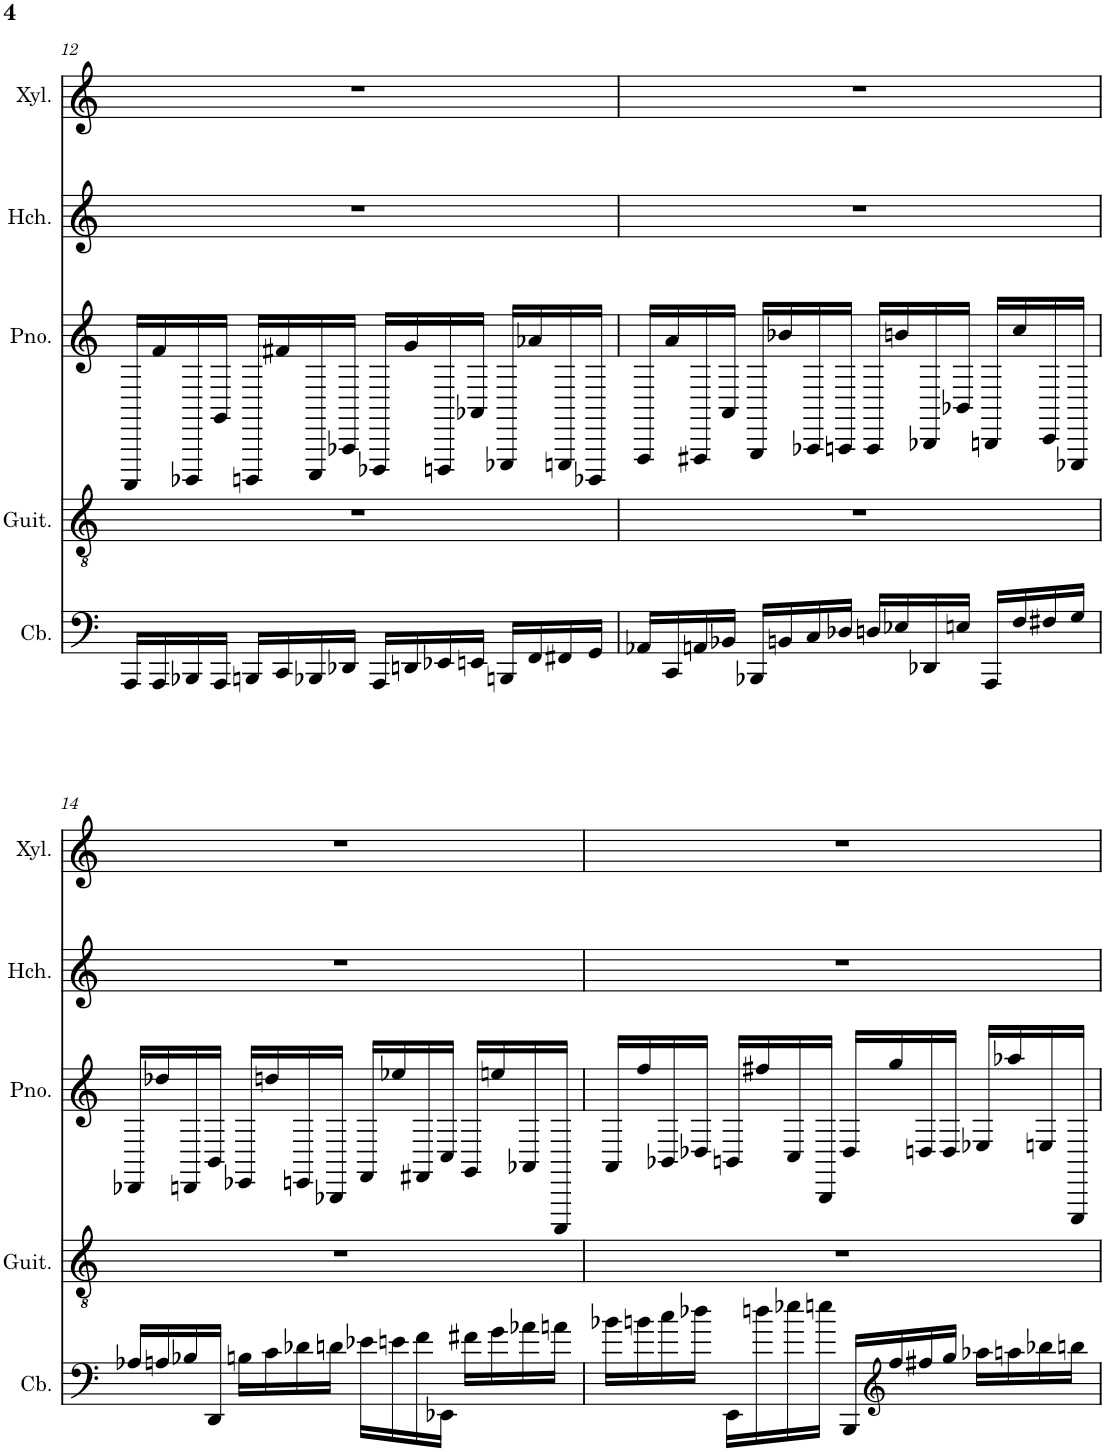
**kern	**kern	**kern	**kern	**kern
*part5	*part4	*part3	*part2	*part1
*staff5	*staff4	*staff3	*staff2	*staff1
*I"Contrabass	*I"Acoustic Guitar	*I"Grand Piano	*I"Harpsichord	*I"Xylophone
*I'Cb.	*I'Guit.	*I'Pno.	*I'Hch.	*I'Xyl.
!!LO:PB:g=z
*clefF4	*clefGv2	*clefG2	*clefG2	*clefG2
*Trd7c12	*	*	*	*Trd-7c-12
*k[]	*k[]	*k[]	*k[]	*k[]
*M4/4	*M4/4	*M4/4	*M4/4	*M4/4
=12	=12	=12	=12	=12
16AAA/LL	1r	16AAAA/LL	1r	1r
16AAA/	.	16f/	.	.
16BBB-X/	.	16BBBB-X/	.	.
16AAA/JJ	.	16GG/JJ	.	.
16BBBn/LL	.	16BBBBn/LL	.	.
16CC/	.	16f#X/	.	.
16BBB-X/	.	16CCC/	.	.
16DD-X/JJ	.	16AAA-X/JJ	.	.
16AAA/LL	.	16DDD-X/LL	.	.
16DDn/	.	16g/	.	.
16EE-X/	.	16DDDn/	.	.
16EEn/JJ	.	16AA-X/JJ	.	.
16BBBn/LL	.	16EEE-X/LL	.	.
16FF/	.	16a-X/	.	.
16FF#X/	.	16EEEn/	.	.
16GG/JJ	.	16BBBB-X/JJ	.	.
=13	=13	=13	=13	=13
16AA-X/LL	1r	16FFF/LL	1r	1r
16CC/	.	16a/	.	.
16AAn/	.	16FFF#X/	.	.
16BB-X/JJ	.	16AA/JJ	.	.
16BBB-X/LL	.	16GGG/LL	.	.
16BBn/	.	16b-X/	.	.
16C/	.	16AAA-X/	.	.
16D-X/JJ	.	16AAAn/JJ	.	.
16Dn/LL	.	16AAA/LL	.	.
16E-X/	.	16bn/	.	.
16DD-X/	.	16BBB-X/	.	.
16En/JJ	.	16BB-X/JJ	.	.
16AAA/LL	.	16BBBn/LL	.	.
16F/	.	16cc/	.	.
16F#X/	.	16CC/	.	.
16G/JJ	.	16EEE-X/JJ	.	.
!!LO:LB:g=z
=14	=14	=14	=14	=14
16A-X/LL	1r	16DD-X/LL	1r	1r
16An/	.	16dd-X/	.	.
16B-X/	.	16DDn/	.	.
16DD/JJ	.	16BB/JJ	.	.
16Bn\LL	.	16EE-X/LL	.	.
16c\	.	16ddn/	.	.
16d-X\	.	16EEn/	.	.
16dn\JJ	.	16BBB-X/JJ	.	.
16e-X\LL	.	16FF/LL	.	.
16en\	.	16ee-X/	.	.
16f\	.	16FF#X/	.	.
16EE-X\JJ	.	16C/JJ	.	.
16f#X\LL	.	16GG/LL	.	.
16g\	.	16een/	.	.
16a-X\	.	16AA-X/	.	.
16an\JJ	.	16CCC/JJ	.	.
=15	=15	=15	=15	=15
16b-X\LL	1r	16AA/LL	1r	1r
16bn\	.	16ff/	.	.
16cc\	.	16BB-X/	.	.
16dd-X\JJ	.	16D-X/JJ	.	.
16EE\LL	.	16BBn/LL	.	.
16ddn\	.	16ff#X/	.	.
16ee-X\	.	16C/	.	.
16een\JJ	.	16BBB/JJ	.	.
16BBB/LL	.	16D-/LL	.	.
*clefG2	*	*	*	*
16ff/	.	16gg/	.	.
16ff#X/	.	16Dn/	.	.
16gg/JJ	.	16D/JJ	.	.
16aa-X\LL	.	16E-X/LL	.	.
16aan\	.	16aa-X/	.	.
16bb-X\	.	16En/	.	.
16bbn\JJ	.	16EEE/JJ	.	.
=	=	=	=	=
*-	*-	*-	*-	*-
